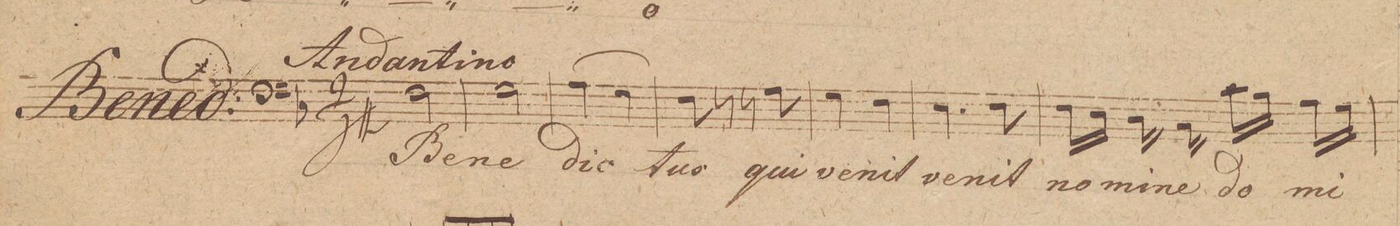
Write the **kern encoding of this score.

**kern	**text
*I"Baſso 2do	*
*clefF4	*
*k[b-]	*
*M2/4	*
*2\right	*
2F\	Be-
=2	=2
2G\	-ne-
=3	=3
(4A\	-dic-
4G\)	.
=4	=4
8F\	-tus
8r	.
8r	.
8A\	qui
=5	=5
4G\	ve-
4F\	-nit
=6	=6
4.E\	ve-
8F\	-nit
=7	=7
16F\LL	no-
16E\JJ	.
16D\	-mi-
16C\	-ne
16c\LL	do-
16B-\JJ	.
16A\LL	-mi-
16G\JJ	.
=8	=8
*-	*-
